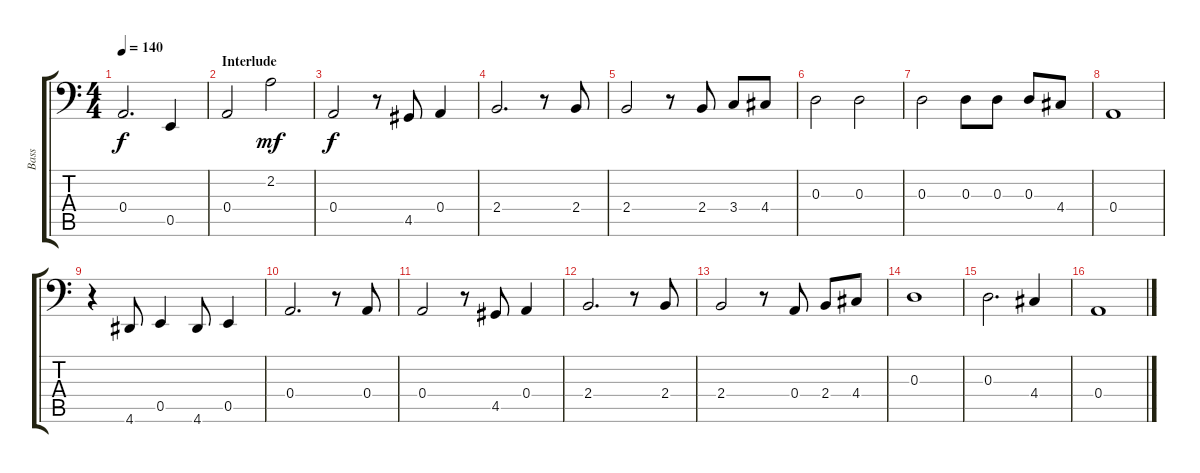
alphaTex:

\track ("Bass" "Bass") {instrument electricbassfinger}
\staff {score tabs}
\tuning (C3 G2 D2 A1 E1 B0) {hide}
\ts (4 4)
\tempo 140
\clef f4
\ks c
0.4.2{d dy f} 0.5.4 |
\section ("" "Interlude")
0.4.2 2.2.2{dy mf} |
0.4.2{dy f} r.8 4.5.8 0.4.4 |
2.4.2{d} r.8 2.4.8 |
2.4.2 r.8 2.4.8 3.4.8 4.4.8 |
0.3.2 0.3.2 |
0.3.2 0.3.8 0.3.8 0.3.8 4.4.8 |
0.4.1 |
r.4 4.6.8 0.5.4 4.6.8 0.5.4 |
0.4.2{d} r.8 0.4.8 |
0.4.2 r.8 4.5.8 0.4.4 |
2.4.2{d} r.8 2.4.8 |
2.4.2 r.8 0.4.8 2.4.8 4.4.8 |
0.3.1 |
0.3.2{d} 4.4.4 |
0.4.1
